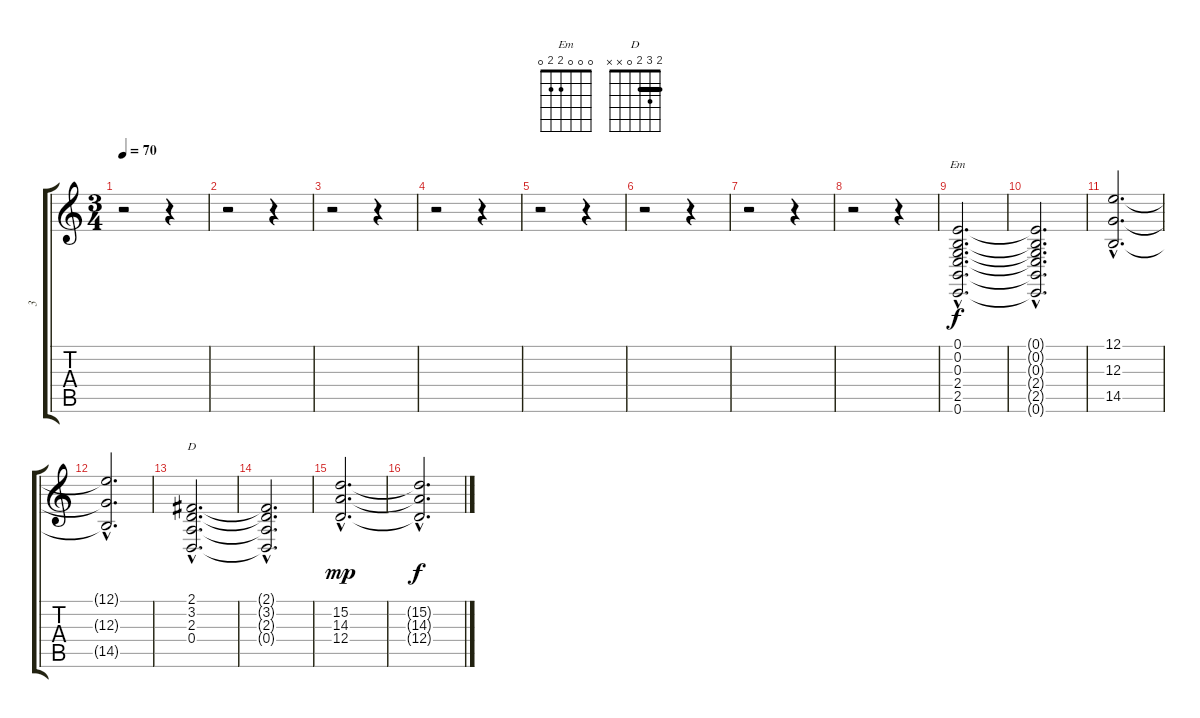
\track ("3" "3") {instrument pad6metallic}
\staff {score tabs}
\tuning (E4 B3 G3 D3 A2 E2) {hide}
\chord ("Em" 0 0 0 2 2 0)
\chord ("D" 2 3 2 0 x x) {barre 2}
\ts (3 4)
\tempo 70
\clef g2
\ks c
r.2{dy f} r.4 |
r.2 r.4 |
r.2 r.4 |
r.2 r.4 |
r.2 r.4 |
r.2 r.4 |
r.2 r.4 |
r.2 r.4 |
(0.1{hac} 0.2{hac} 0.3{hac} 2.4{hac} 2.5{hac} 0.6{hac}).2{d ch "Em" volume 12 balance 12 instrument pad6metallic} |
(0.1{hac t} 0.2{hac t} 0.3{hac t} 2.4{hac t} 2.5{hac t} 0.6{hac t}).2{d} |
(12.1{hac} 12.3{hac} 14.5{hac}).2{d} |
(12.1{hac t} 12.3{hac t} 14.5{hac t}).2{d} |
(2.1{hac} 3.2{hac} 2.3{hac} 0.4{hac}).2{d ch "D"} |
(2.1{hac t} 3.2{hac t} 2.3{hac t} 0.4{hac t}).2{d} |
(15.2{hac} 14.3{hac} 12.4{hac}).2{d dy mp} |
(15.2{hac t} 14.3{hac t} 12.4{hac t}).2{d dy f}
